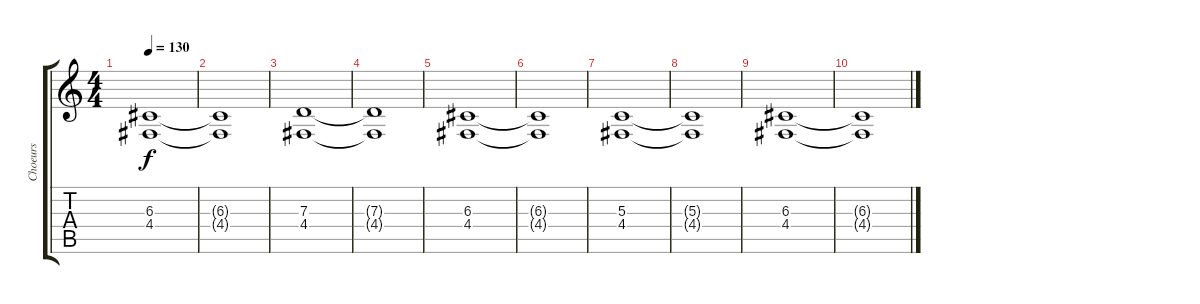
\track ("Choeurs" "Choeurs") {instrument choiraahs}
\staff {score tabs}
\tuning (E4 B3 G3 D3 A2 E2) {hide}
\ts (4 4)
\tempo 130
\clef g2
\ks c
(6.3 4.4).1{dy f} |
(6.3{t} 4.4{t}).1 |
(7.3 4.4).1 |
(7.3{t} 4.4{t}).1 |
(6.3 4.4).1 |
(6.3{t} 4.4{t}).1 |
(5.3 4.4).1 |
(5.3{t} 4.4{t}).1 |
(6.3 4.4).1 |
(6.3{t} 4.4{t}).1
